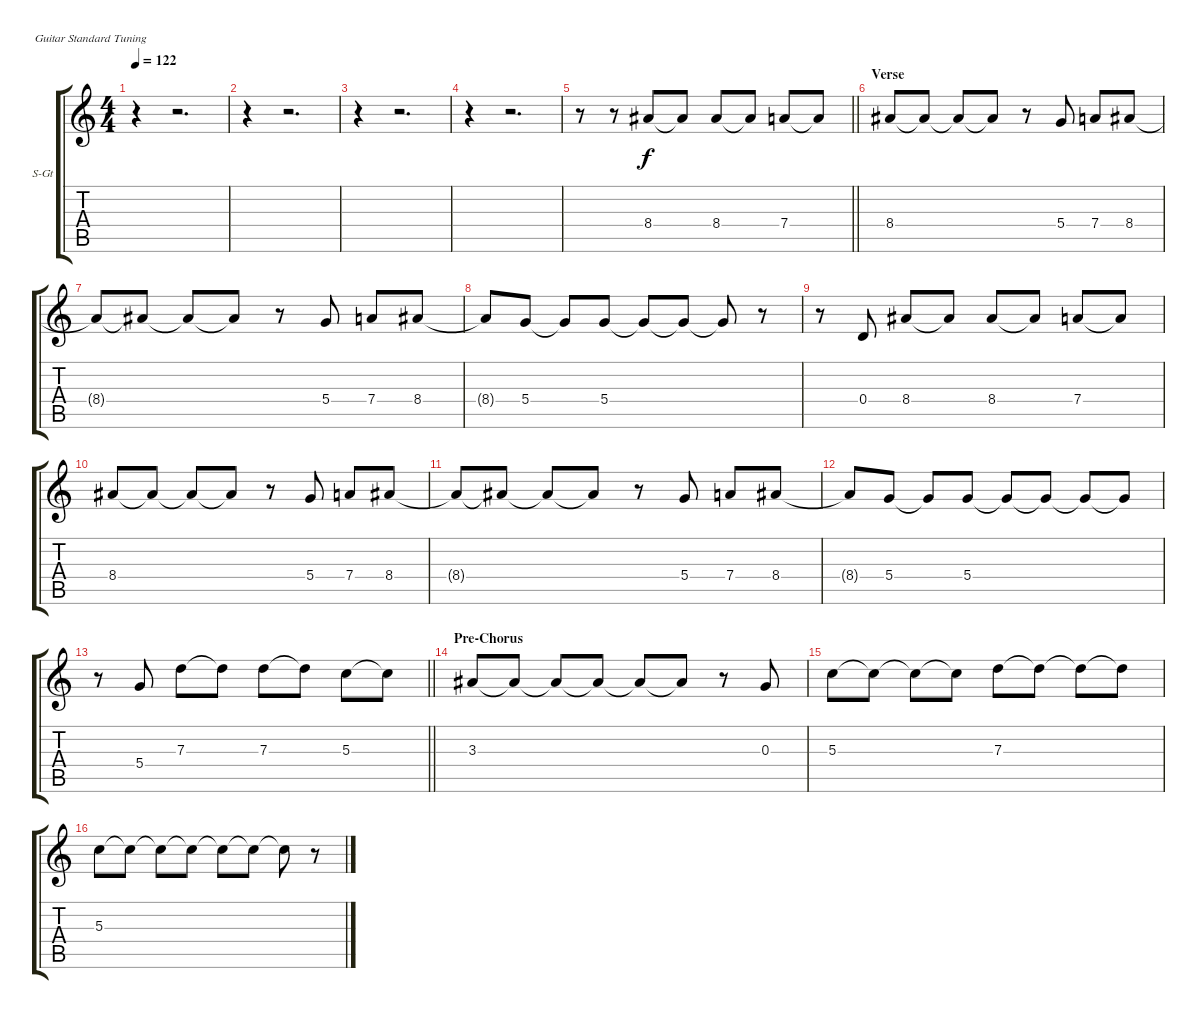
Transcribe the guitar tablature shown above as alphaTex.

\bracketExtendMode groupsimilarinstruments
\firstSystemTrackNameOrientation horizontal
\otherSystemsTrackNameOrientation horizontal
\track ("Vocals [Chester Bennington]" "S-Gt") {instrument oboe}
\staff {score tabs}
\tuning (E4 B3 G3 D3 A2 E2)
\displaytranspose 12
\ts (4 4)
\tempo 122
\clef g2
\ks c
r.4{dy f} r.2{d} |
r.4 r.2{d} |
r.4 r.2{d} |
r.4 r.2{d} |
\barLineRight lightlight
r.8 r.8 8.4.8 8.4{t}.8 8.4.8 8.4{t}.8 7.4.8 7.4{t}.8 |
\section ("" "Verse")
8.4.8 8.4{t}.8 8.4{t}.8 8.4{t}.8 r.8 5.4.8 7.4.8 8.4.8 |
8.4{t}.8 8.4{t}.8 8.4{t}.8 8.4{t}.8 r.8 5.4.8 7.4.8 8.4.8 |
8.4{t}.8 5.4.8 5.4{t}.8 5.4.8 5.4{t}.8 5.4{t}.8 5.4{t}.8 r.8 |
r.8 0.4.8 8.4.8 8.4{t}.8 8.4.8 8.4{t}.8 7.4.8 7.4{t}.8 |
8.4.8 8.4{t}.8 8.4{t}.8 8.4{t}.8 r.8 5.4.8 7.4.8 8.4.8 |
8.4{t}.8 8.4{t}.8 8.4{t}.8 8.4{t}.8 r.8 5.4.8 7.4.8 8.4.8 |
8.4{t}.8 5.4.8 5.4{t}.8 5.4.8 5.4{t}.8 5.4{t}.8 5.4{t}.8 5.4{t}.8 |
\barLineRight lightlight
r.8 5.4.8 7.3.8 7.3{t}.8 7.3.8 7.3{t}.8 5.3.8 5.3{t}.8 |
\section ("" "Pre-Chorus")
3.3.8 3.3{t}.8 3.3{t}.8 3.3{t}.8 3.3{t}.8 3.3{t}.8 r.8 0.3.8 |
5.3.8 5.3{t}.8 5.3{t}.8 5.3{t}.8 7.3.8 7.3{t}.8 7.3{t}.8 7.3{t}.8 |
5.3.8 5.3{t}.8 5.3{t}.8 5.3{t}.8 5.3{t}.8 5.3{t}.8 5.3{t}.8 r.8
